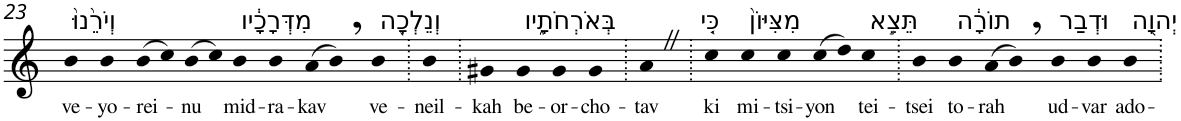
**kern	**text
*part1	*part1
*staff1	*staff1
*I"Piano	*
*I'Pno	*
!!LO:PB:g=z
*clefG2	*
*k[]	*
=23	=23
!LO:TX:a:t=וְיֹרֵ֙נוּ֙	!
!	!LO:LY:b
4b	ve-
!	!LO:LY:b
4b	-yo-
!	!LO:LY:b
(8b	-rei-
8cc)	.
!	!LO:LY:b
(8b	-nu
8cc)	.
!LO:TX:a:t=מִדְּרָכָ֔יו	!
!	!LO:LY:b
4b	mid-
!	!LO:LY:b
4b	-ra-
!	!LO:LY:b
(8a	-kav
8b,)	.
!LO:TX:a:t=וְנֵלְכָ֖ה	!
!	!LO:LY:b
4b	ve-
=24.	=24.
!	!LO:LY:b
4b	-neil-
=25.	=25.
!	!LO:LY:b
4g#X	-kah
!LO:TX:a:t=בְּאֹרְחֹתָ֑יו	!
!	!LO:LY:b
4g#	be-
!	!LO:LY:b
4g#	-or-
!	!LO:LY:b
4g#	-cho-
=26.	=26.
!	!LO:LY:b
4aZ	-tav
=27.	=27.
!LO:TX:a:t=כִּ֤י	!
!	!LO:LY:b
4cc	ki
!LO:TX:a:t=מִצִּיּוֹן֙	!
!	!LO:LY:b
4cc	mi-
!	!LO:LY:b
4cc	-tsi-
!	!LO:LY:b
(8cc	-yon
8dd)	.
!LO:TX:a:t=תֵּצֵ֣א	!
!	!LO:LY:b
4cc	tei-
=28.	=28.
!	!LO:LY:b
4b	-tsei
!LO:TX:a:t=תוֹרָ֔ה	!
!	!LO:LY:b
4b	to-
!	!LO:LY:b
(8a	-rah
8b,)	.
!LO:TX:a:t=וּדְבַר	!
!	!LO:LY:b
4b	ud-
!	!LO:LY:b
4b	-var
!LO:TX:a:t=יְהוָ֖ה	!
!	!LO:LY:b
4b	ado-
=.	=.
*-	*-
